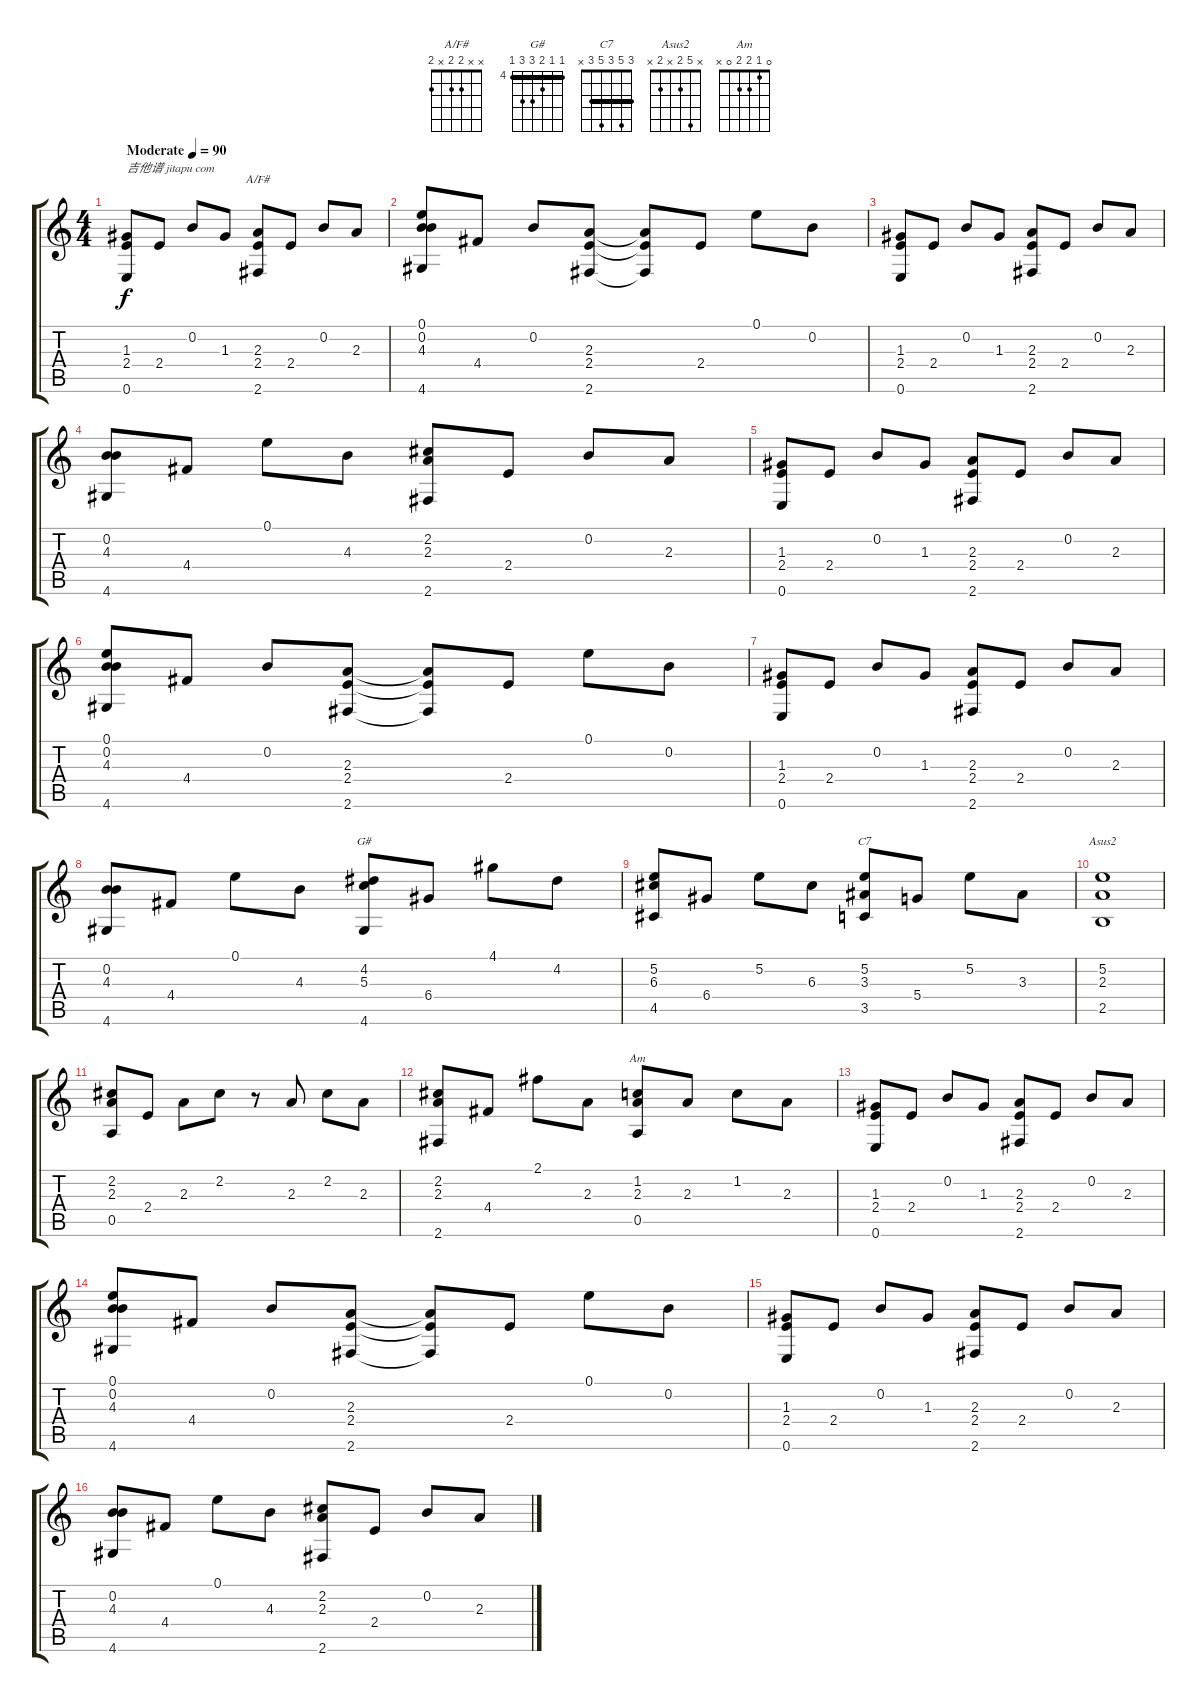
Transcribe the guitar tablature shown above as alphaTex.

\track "" {instrument acousticguitarnylon}
\staff {score tabs}
\tuning (E4 B3 G3 D3 A2 E2) {hide}
\chord ("A/F#" x x 2 2 x 2)
\chord ("G#" 4 4 5 6 6 4) {firstfret 4 barre 4}
\chord ("C7" 3 5 3 5 3 x) {barre 3}
\chord ("Asus2" x 5 2 x 2 x)
\chord ("Am" 0 1 2 2 0 x)
\ts (4 4)
\tempo (90 "Moderate")
\clef g2
\ks c
(1.3 2.4 0.6).8{txt "吉他谱 jitapu com" dy f instrument acousticguitarnylon} 2.4.8 0.2.8 1.3.8 (2.3 2.4 2.6).8{ch "A/F#"} 2.4.8 0.2.8 2.3.8 |
(0.1 0.2 4.3 4.6).8 4.4.8 0.2.8 (2.3 2.4 2.6).8 (2.3{t} 2.4{t} 2.6{t}).8 2.4.8 0.1.8 0.2.8 |
(1.3 2.4 0.6).8 2.4.8 0.2.8 1.3.8 (2.3 2.4 2.6).8 2.4.8 0.2.8 2.3.8 |
(0.2 4.3 4.6).8 4.4.8 0.1.8 4.3.8 (2.2 2.3 2.6).8 2.4.8 0.2.8 2.3.8 |
(1.3 2.4 0.6).8 2.4.8 0.2.8 1.3.8 (2.3 2.4 2.6).8 2.4.8 0.2.8 2.3.8 |
(0.1 0.2 4.3 4.6).8 4.4.8 0.2.8 (2.3 2.4 2.6).8 (2.3{t} 2.4{t} 2.6{t}).8 2.4.8 0.1.8 0.2.8 |
(1.3 2.4 0.6).8 2.4.8 0.2.8 1.3.8 (2.3 2.4 2.6).8 2.4.8 0.2.8 2.3.8 |
(0.2 4.3 4.6).8 4.4.8 0.1.8 4.3.8 (4.2 5.3 4.6).8{ch "G#"} 6.4.8 4.1.8 4.2.8 |
(5.2 6.3 4.5).8 6.4.8 5.2.8 6.3.8 (5.2 3.3 3.5).8{ch "C7"} 5.4.8 5.2.8 3.3.8 |
(5.2 2.3 2.5).1{ch "Asus2"} |
(2.2 2.3 0.5).8 2.4.8 2.3.8 2.2.8 r.8 2.3.8 2.2.8 2.3.8 |
(2.2 2.3 2.6).8 4.4.8 2.1.8 2.3.8 (1.2 2.3 0.5).8{ch "Am"} 2.3.8 1.2.8 2.3.8 |
(1.3 2.4 0.6).8 2.4.8 0.2.8 1.3.8 (2.3 2.4 2.6).8 2.4.8 0.2.8 2.3.8 |
(0.1 0.2 4.3 4.6).8 4.4.8 0.2.8 (2.3 2.4 2.6).8 (2.3{t} 2.4{t} 2.6{t}).8 2.4.8 0.1.8 0.2.8 |
(1.3 2.4 0.6).8 2.4.8 0.2.8 1.3.8 (2.3 2.4 2.6).8 2.4.8 0.2.8 2.3.8 |
(0.2 4.3 4.6).8 4.4.8 0.1.8 4.3.8 (2.2 2.3 2.6).8 2.4.8 0.2.8 2.3.8
